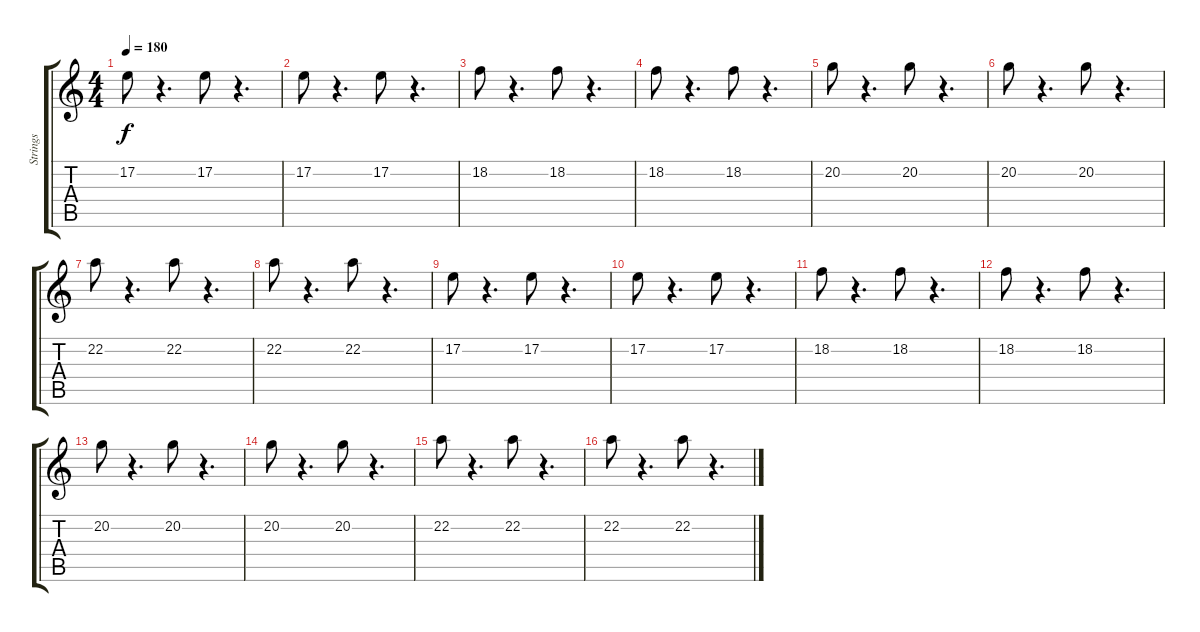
\track ("Strings" "Strings") {instrument tremolostrings}
\staff {score tabs}
\tuning (E4 B3 G3 D3 A2 E2) {hide}
\ts (4 4)
\tempo 180
\clef g2
\ks c
17.2.8{dy f} r.4{d} 17.2.8 r.4{d} |
17.2.8 r.4{d} 17.2.8 r.4{d} |
18.2.8 r.4{d} 18.2.8 r.4{d} |
18.2.8 r.4{d} 18.2.8 r.4{d} |
20.2.8 r.4{d} 20.2.8 r.4{d} |
20.2.8 r.4{d} 20.2.8 r.4{d} |
22.2.8 r.4{d} 22.2.8 r.4{d} |
22.2.8 r.4{d} 22.2.8 r.4{d} |
17.2.8 r.4{d} 17.2.8 r.4{d} |
17.2.8 r.4{d} 17.2.8 r.4{d} |
18.2.8 r.4{d} 18.2.8 r.4{d} |
18.2.8 r.4{d} 18.2.8 r.4{d} |
20.2.8 r.4{d} 20.2.8 r.4{d} |
20.2.8 r.4{d} 20.2.8 r.4{d} |
22.2.8 r.4{d} 22.2.8 r.4{d} |
22.2.8 r.4{d} 22.2.8 r.4{d}
